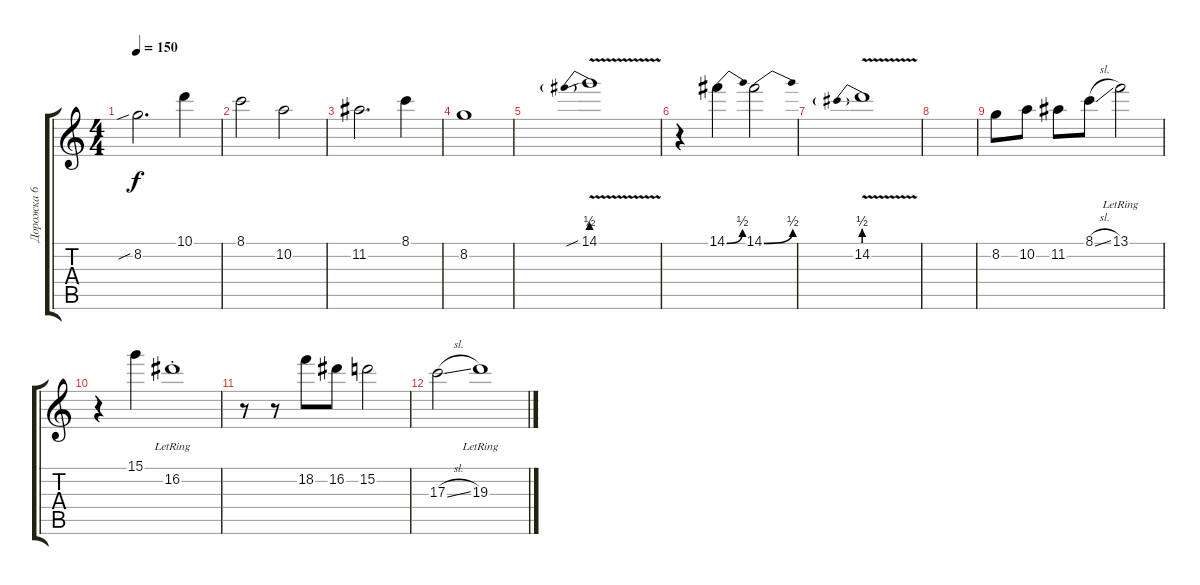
\track ("Дорожка 6" "Дорожка 6") {instrument distortionguitar}
\staff {score tabs}
\tuning (E4 B3 G3 D3 A2 E2) {hide}
\ts (4 4)
\tempo 150
\clef g2
\ks c
8.2{sib}.2{d dy f} 10.1.4 |
8.1.2 10.2.2 |
11.2.2{d} 8.1.4 |
8.2.1 |
14.1{be (prebend 0 2 60 2) v sib}.1 |
r.4 14.1{be (bend 0 0 60 2)}.4 14.1{be (bend 0 0 60 2)}.2 |
14.2{be (prebend 0 2 60 2) v}.1 |
|
8.2.8 10.2.8 11.2.8 8.1{sl}.8 13.1{lr}.2 |
r.4 15.1.4 16.2{st lr}.1 |
r.8 r.8 18.2.8 16.2.8 15.2.2 |
17.3{sl}.2 19.3{lr}.1
